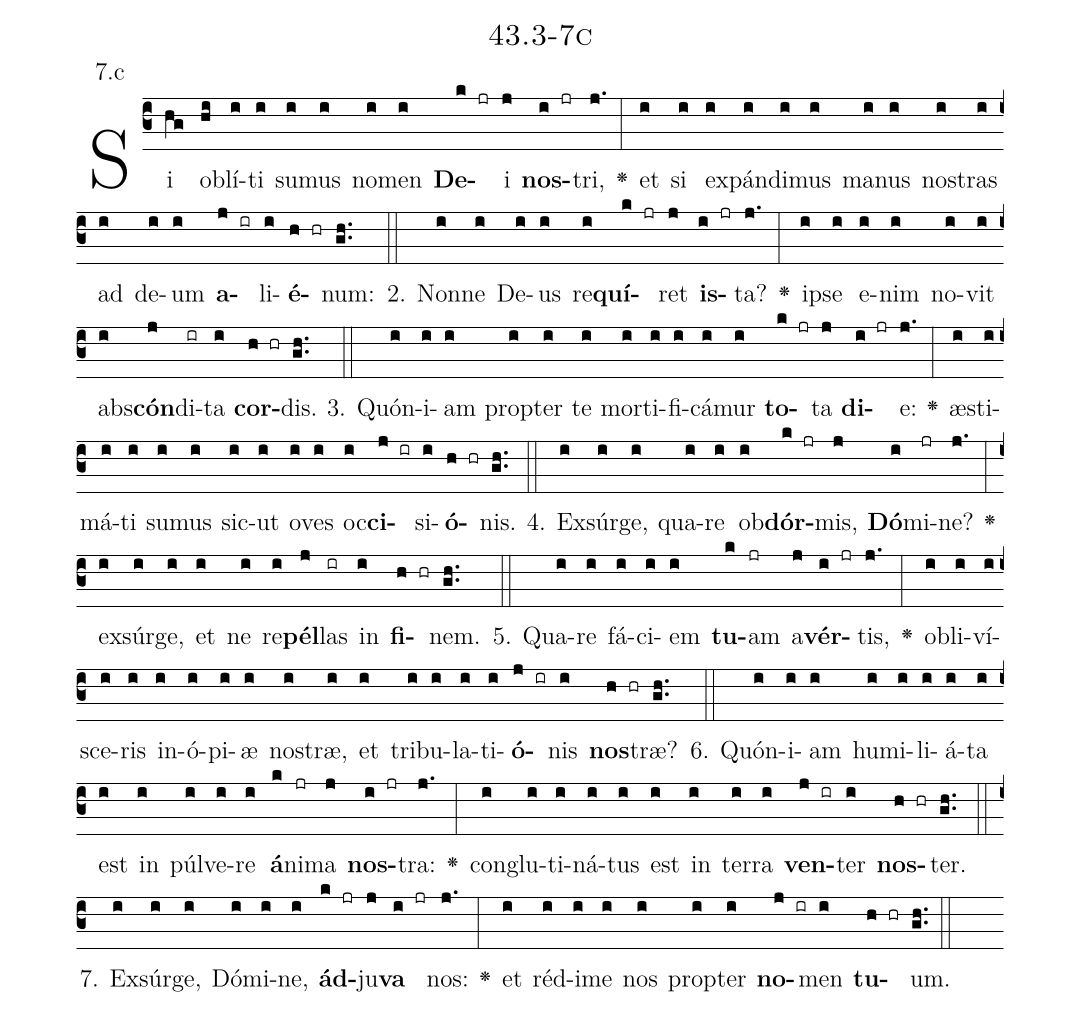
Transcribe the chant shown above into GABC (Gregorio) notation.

name: 43.3-7c;
annotation: 7.c;
%%
(c3)Si(hg) ob(hi)lí(i)ti(i) su(i)mus(i) no(i)men(i) <b>De</b>(k jr)i(j) <b>nos</b>(i jr)tri,(j.) <v>\greheightstar</v>(:) et(i) si(i) ex(i)pán(i)di(i)mus(i) ma(i)nus(i) nos(i)tras(i) ad(i) de(i)um(i) <b>a</b>(j ir)li(i)<b>é</b>(h hr)num:(gh..) (::)
2. Non(i)ne(i) De(i)us(i) re(i)<b>quí</b>(k jr)ret(j) <b>is</b>(i jr)ta?(j.) <v>\greheightstar</v>(:) ip(i)se(i) e(i)nim(i) no(i)vit(i) abs(i)<b>cón</b>(j)di(ir)ta(i) <b>cor</b>(h hr)dis.(gh..) (::)
3. Quón(i)i(i)am(i) prop(i)ter(i) te(i) mor(i)ti(i)fi(i)cá(i)mur(i) <b>to</b>(k jr)ta(j) <b>di</b>(i jr)e:(j.) <v>\greheightstar</v>(:) æs(i)ti(i)má(i)ti(i) su(i)mus(i) sic(i)ut(i) o(i)ves(i) oc(i)<b>ci</b>(j ir)si(i)<b>ó</b>(h hr)nis.(gh..) (::)
4. Ex(i)súr(i)ge,(i) qua(i)re(i) ob(i)<b>dór</b>(k jr)mis,(j) <b>Dó</b>(i)mi(jr)ne?(j.) <v>\greheightstar</v>(:) ex(i)súr(i)ge,(i) et(i) ne(i) re(i)<b>pél</b>(j)las(ir) in(i) <b>fi</b>(h hr)nem.(gh..) (::)
5. Qua(i)re(i) fá(i)ci(i)em(i) <b>tu</b>(k)am(jr) a(j)<b>vér</b>(i jr)tis,(j.) <v>\greheightstar</v>(:) ob(i)li(i)ví(i)sce(i)ris(i) in(i)ó(i)pi(i)æ(i) nos(i)træ,(i) et(i) tri(i)bu(i)la(i)ti(i)<b>ó</b>(j ir)nis(i) <b>nos</b>(h hr)træ?(gh..) (::)
6. Quón(i)i(i)am(i) hu(i)mi(i)li(i)á(i)ta(i) est(i) in(i) púl(i)ve(i)re(i) <b>á</b>(k)ni(jr)ma(j) <b>nos</b>(i jr)tra:(j.) <v>\greheightstar</v>(:) con(i)glu(i)ti(i)ná(i)tus(i) est(i) in(i) ter(i)ra(i) <b>ven</b>(j ir)ter(i) <b>nos</b>(h hr)ter.(gh..) (::)
7. Ex(i)súr(i)ge,(i) Dó(i)mi(i)ne,(i) <b>ád</b>(k jr)ju(j)<b>va</b>(i jr) nos:(j.) <v>\greheightstar</v>(:) et(i) réd(i)i(i)me(i) nos(i) prop(i)ter(i) <b>no</b>(j ir)men(i) <b>tu</b>(h hr)um.(gh..) (::)
